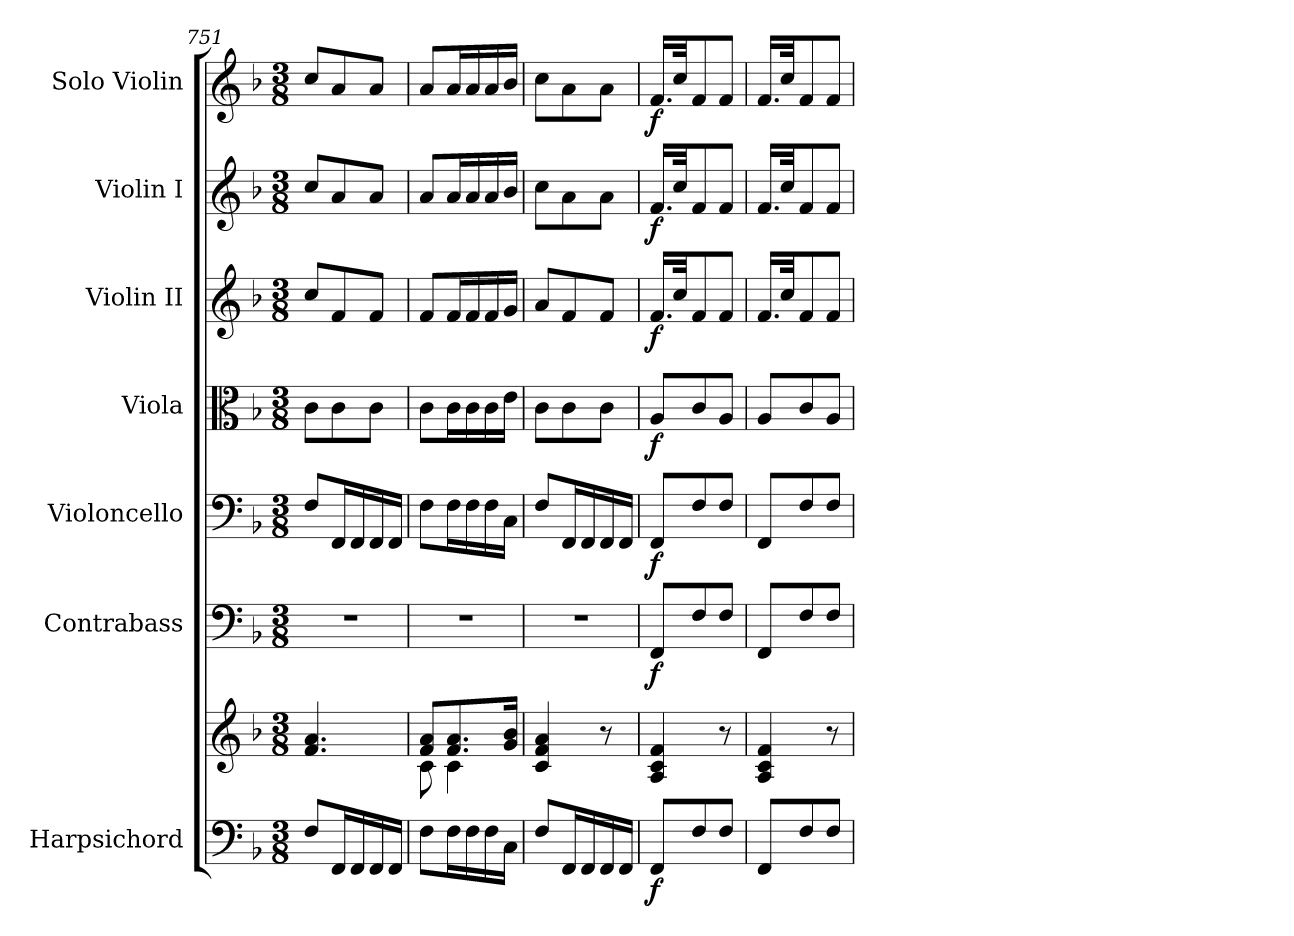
**kern	**kern	**dynam	**kern	**dynam	**kern	**dynam	**kern	**dynam	**kern	**dynam	**kern	**dynam	**kern	**dynam
*part7	*part7	*part7	*part6	*part6	*part5	*part5	*part4	*part4	*part3	*part3	*part2	*part2	*part1	*part1
*staff8	*staff7	*staff7/8	*staff6	*staff6	*staff5	*staff5	*staff4	*staff4	*staff3	*staff3	*staff2	*staff2	*staff1	*staff1
*I"Harpsichord	*	*	*I"Contrabass	*	*I"Violoncello	*	*I"Viola	*	*I"Violin II	*	*I"Violin I	*	*I"Solo Violin	*
*I'Hch.	*	*	*I'Cb.	*	*I'Vc.	*	*I'Vla.	*	*I'Vln. II	*	*I'Vln. I	*	*I'Vln.	*
*clefF4	*clefG2	*	*clefF4	*	*clefF4	*	*clefC3	*	*clefG2	*	*clefG2	*	*clefG2	*
*	*	*	*ITrd7c12	*	*	*	*	*	*	*	*	*	*	*
*k[b-]	*k[b-]	*	*k[b-]	*	*k[b-]	*	*k[b-]	*	*k[b-]	*	*k[b-]	*	*k[b-]	*
*M3/8	*M3/8	*	*M3/8	*	*M3/8	*	*M3/8	*	*M3/8	*	*M3/8	*	*M3/8	*
=751	=751	=751	=751	=751	=751	=751	=751	=751	=751	=751	=751	=751	=751	=751
8F/L	4.f/ 4.a/	.	4.r	.	8F/L	.	8c\L	.	8cc/L	.	8cc/L	.	8cc/L	.
16FF/L	.	.	.	.	16FF/L	.	8c\	.	8f/	.	8a/	.	8a/	.
16FF/	.	.	.	.	16FF/	.	.	.	.	.	.	.	.	.
16FF/	.	.	.	.	16FF/	.	8c\J	.	8f/J	.	8a/J	.	8a/J	.
16FF/JJ	.	.	.	.	16FF/JJ	.	.	.	.	.	.	.	.	.
=752	=752	=752	=752	=752	=752	=752	=752	=752	=752	=752	=752	=752	=752	=752
*	*^	*	*	*	*	*	*	*	*	*	*	*	*	*
8F\L	8f/ 8a/L	8c\	.	4.r	.	8F\L	.	8c\L	.	8f/L	.	8a/L	.	8a/L	.
16F\L	8.f/ 8.a/	4c\	.	.	.	16F\L	.	16c\L	.	16f/L	.	16a/L	.	16a/L	.
16F\	.	.	.	.	.	16F\	.	16c\	.	16f/	.	16a/	.	16a/	.
16F\	.	.	.	.	.	16F\	.	16c\	.	16f/	.	16a/	.	16a/	.
16C\JJ	16g/ 16b-/Jk	.	.	.	.	16C\JJ	.	16e\JJ	.	16g/JJ	.	16b-/JJ	.	16b-/JJ	.
*	*v	*v	*	*	*	*	*	*	*	*	*	*	*	*	*
=753	=753	=753	=753	=753	=753	=753	=753	=753	=753	=753	=753	=753	=753	=753
8F/L	4c/ 4f/ 4a/	.	4.r	.	8F/L	.	8c\L	.	8a/L	.	8cc\L	.	8cc\L	.
16FF/L	.	.	.	.	16FF/L	.	8c\	.	8f/	.	8a\	.	8a\	.
16FF/	.	.	.	.	16FF/	.	.	.	.	.	.	.	.	.
16FF/	8r	.	.	.	16FF/	.	8c\J	.	8f/J	.	8a\J	.	8a\J	.
16FF/JJ	.	.	.	.	16FF/JJ	.	.	.	.	.	.	.	.	.
=754	=754	=754	=754	=754	=754	=754	=754	=754	=754	=754	=754	=754	=754	=754
!	!	!LO:DY:b=2	!	!LO:DY:b	!	!LO:DY:b	!	!LO:DY:b	!	!LO:DY:b	!	!LO:DY:b	!	!LO:DY:b
8FF/L	4A/ 4c/ 4f/	f	8FFF/L	f	8FF/L	f	8A/L	f	16.f/LL	f	16.f/LL	f	16.f/LL	f
.	.	.	.	.	.	.	.	.	32cc/JK	.	32cc/JK	.	32cc/JK	.
8F/	.	.	8FF/	.	8F/	.	8c/	.	8f/	.	8f/	.	8f/	.
8F/J	8r	.	8FF/J	.	8F/J	.	8A/J	.	8f/J	.	8f/J	.	8f/J	.
=755	=755	=755	=755	=755	=755	=755	=755	=755	=755	=755	=755	=755	=755	=755
8FF/L	4A/ 4c/ 4f/	.	8FFF/L	.	8FF/L	.	8A/L	.	16.f/LL	.	16.f/LL	.	16.f/LL	.
.	.	.	.	.	.	.	.	.	32cc/JK	.	32cc/JK	.	32cc/JK	.
8F/	.	.	8FF/	.	8F/	.	8c/	.	8f/	.	8f/	.	8f/	.
8F/J	8r	.	8FF/J	.	8F/J	.	8A/J	.	8f/J	.	8f/J	.	8f/J	.
=	=	=	=	=	=	=	=	=	=	=	=	=	=	=
*-	*-	*-	*-	*-	*-	*-	*-	*-	*-	*-	*-	*-	*-	*-
